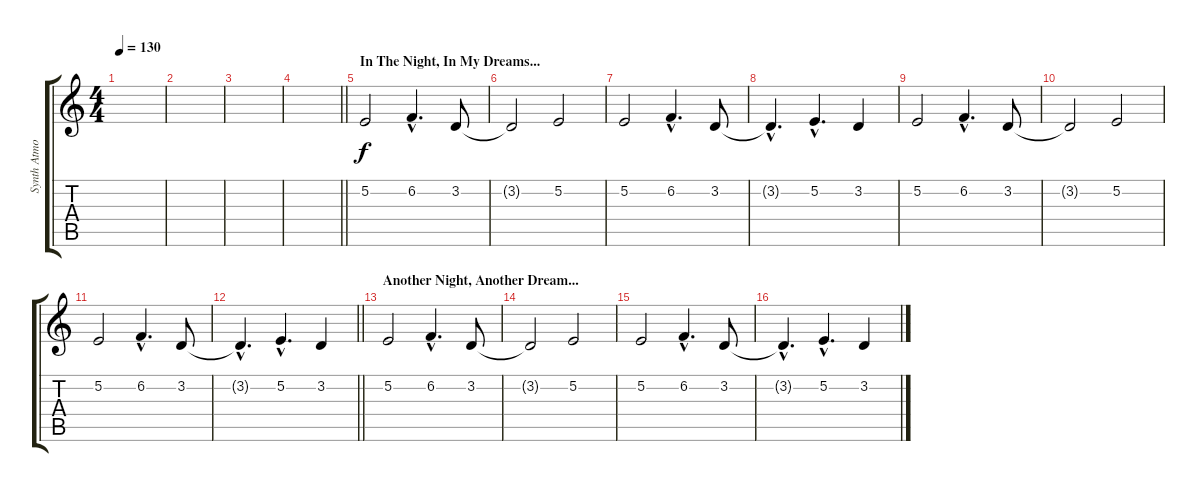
\track ("Synth Atmosphere" "Synth Atmo") {instrument pad2warm}
\staff {score tabs}
\tuning (E4 B3 G3 D3 A2 E2) {hide}
\ts (4 4)
\tempo 130
\clef g2
\ks c
|
|
|
\barLineRight lightlight
|
\section ("" "In The Night, In My Dreams...")
5.2.2 6.2{hac}.4{d} 3.2.8 |
3.2{t}.2 5.2.2 |
5.2.2 6.2{hac}.4{d} 3.2.8 |
3.2{hac t}.4{d} 5.2{hac}.4{d} 3.2.4 |
5.2.2 6.2{hac}.4{d} 3.2.8 |
3.2{t}.2 5.2.2 |
5.2.2 6.2{hac}.4{d} 3.2.8 |
\barLineRight lightlight
3.2{hac t}.4{d} 5.2{hac}.4{d} 3.2.4 |
\section ("" "Another Night, Another Dream...")
5.2.2 6.2{hac}.4{d} 3.2.8 |
3.2{t}.2 5.2.2 |
5.2.2 6.2{hac}.4{d} 3.2.8 |
3.2{hac t}.4{d} 5.2{hac}.4{d} 3.2.4
